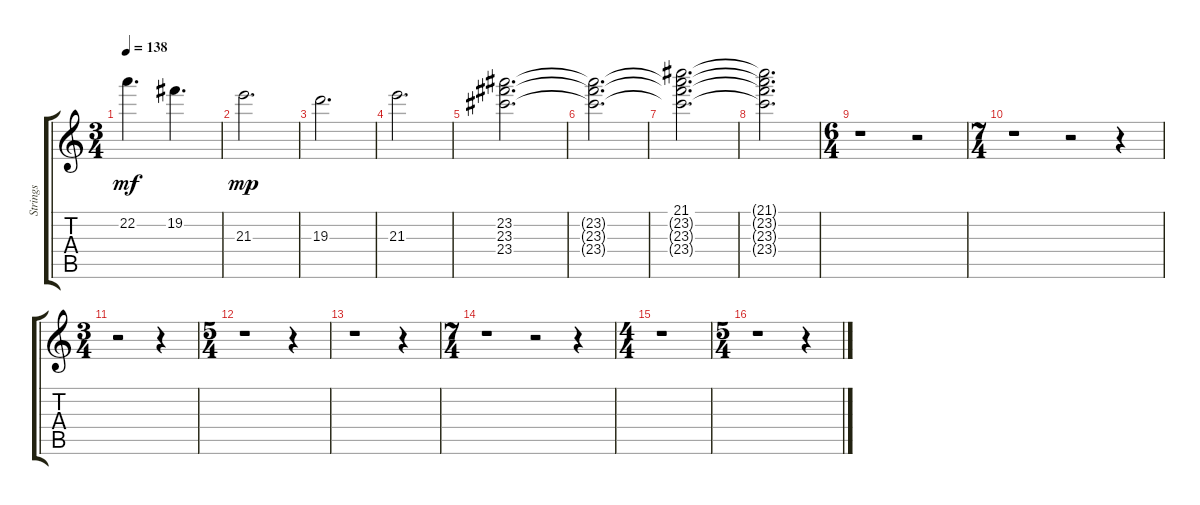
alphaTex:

\track ("Strings" "Strings") {instrument stringensemble1}
\staff {score tabs}
\tuning (E5 B4 G4 D4 A3 E3) {hide}
\ts (3 4)
\tempo 138
\clef g2
\ks c
22.2.4{d dy mf} 19.2.4{d} |
21.3.2{d dy mp} |
19.3.2{d} |
21.3.2{d} |
(23.2 23.3 23.4).2{d} |
(23.2{t} 23.3{t} 23.4{t}).2{d} |
(21.1 23.2{t} 23.3{t} 23.4{t}).2{d} |
(21.1{t} 23.2{t} 23.3{t} 23.4{t}).2{d} |
\ts (6 4)
r.1 r.2 |
\ts (7 4)
r.1 r.2 r.4 |
\ts (3 4)
r.2 r.4 |
\ts (5 4)
r.1 r.4 |
r.1 r.4 |
\ts (7 4)
r.1 r.2 r.4 |
\ts (4 4)
r.1 |
\ts (5 4)
r.1 r.4
